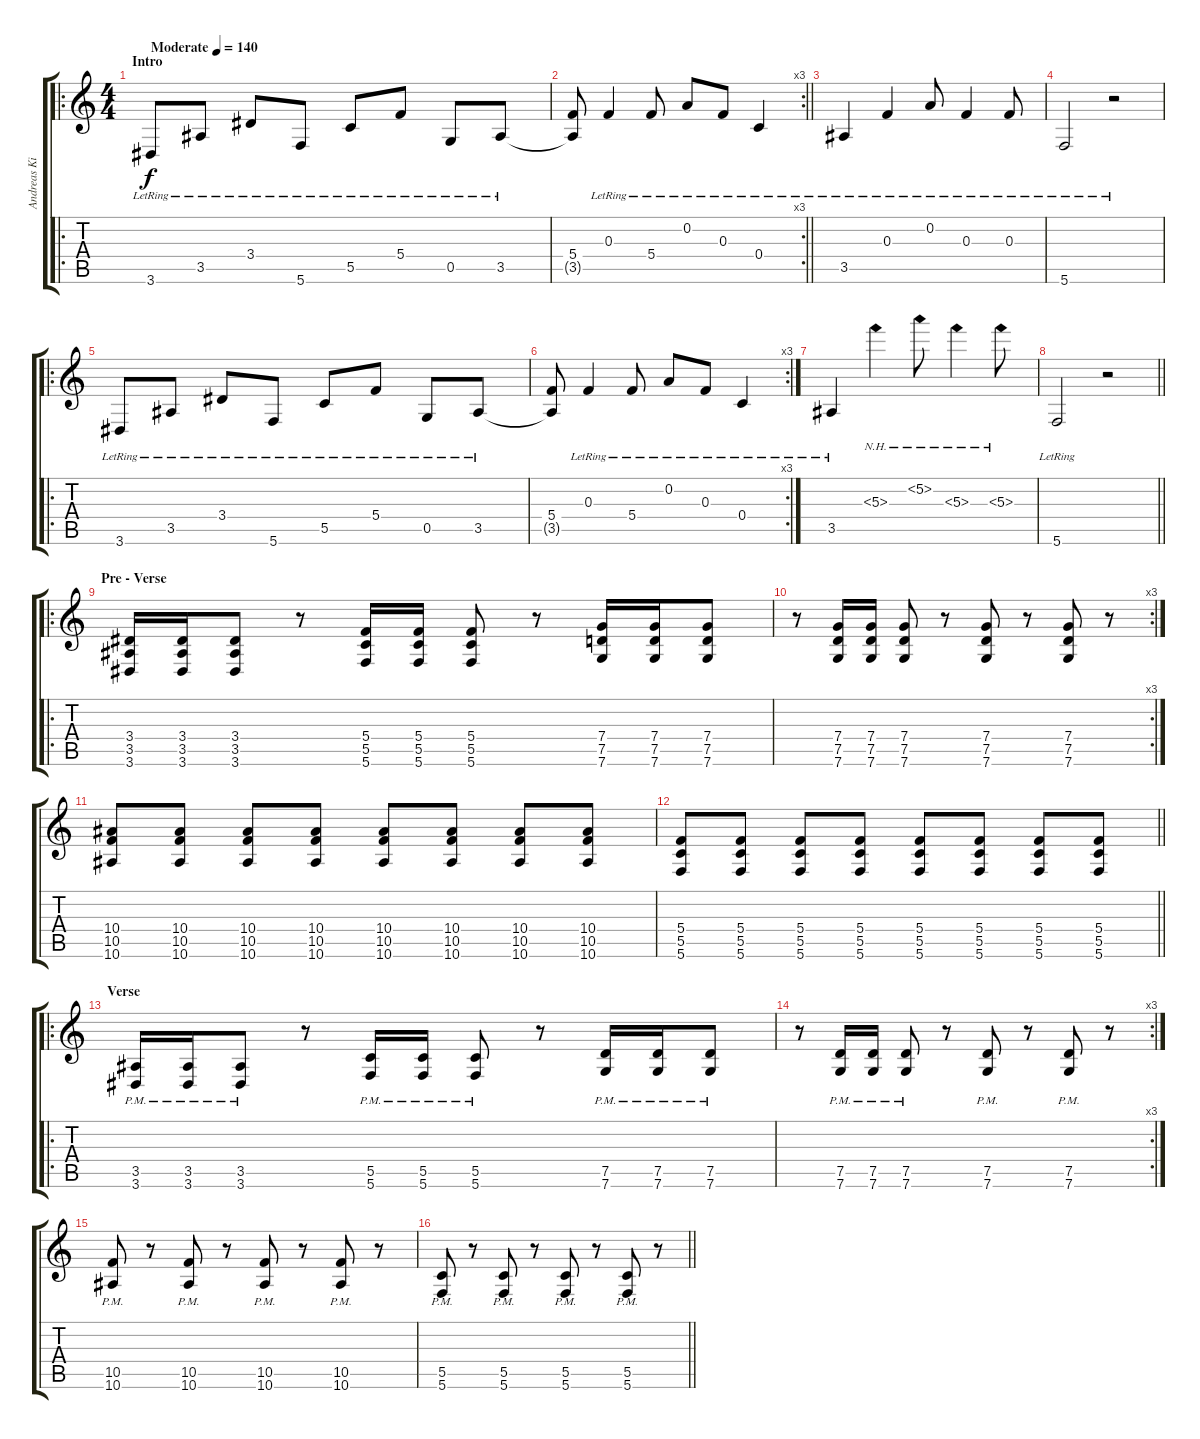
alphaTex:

\track ("Andreas Kisser \"Sepulculo\"" "Andreas Ki") {instrument distortionguitar}
\staff {score tabs}
\tuning (D4 A3 F3 C3 G2 C2) {hide}
\ro
\ts (4 4)
\section ("" "Intro")
\tempo (140 "Moderate")
\clef g2
\ks c
3.6{lr}.8{dy f instrument acousticguitarsteel} 3.5{lr}.8 3.4{lr}.8 5.6{lr}.8 5.5{lr}.8 5.4{lr}.8 0.5{lr}.8 3.5{lr}.8 |
\rc 3
\barLineRight lightlight
(5.4 3.5{t}).8 0.3{lr}.4 5.4{lr}.8 0.2{lr}.8 0.3{lr}.8 0.4{lr}.4 |
3.5{lr}.4 0.3{lr}.4 0.2{lr}.8 0.3{lr}.4 0.3{lr}.8 |
5.6{lr}.2 r.2 |
\ro
3.6{lr}.8 3.5{lr}.8 3.4{lr}.8 5.6{lr}.8 5.5{lr}.8 5.4{lr}.8 0.5{lr}.8 3.5{lr}.8 |
\rc 3
(5.4 3.5{t}).8 0.3{lr}.4 5.4{lr}.8 0.2{lr}.8 0.3{lr}.8 0.4{lr}.4 |
3.5{lr}.4 5.3{nh}.4 5.2{nh}.8 5.3{nh}.4 5.3{nh}.8 |
\barLineRight lightlight
5.6{lr}.2 r.2 |
\ro
\section ("" "Pre - Verse")
(3.4 3.5 3.6).16{instrument distortionguitar} (3.4 3.5 3.6).16{instrument distortionguitar} (3.4 3.5 3.6).8 r.8 (5.4 5.5 5.6).16 (5.4 5.5 5.6).16 (5.4 5.5 5.6).8 r.8 (7.4 7.5 7.6).16 (7.4 7.5 7.6).16 (7.4 7.5 7.6).8 |
\rc 3
r.8 (7.4 7.5 7.6).16 (7.4 7.5 7.6).16 (7.4 7.5 7.6).8 r.8 (7.4 7.5 7.6).8 r.8 (7.4 7.5 7.6).8 r.8 |
(10.4 10.5 10.6).8 (10.4 10.5 10.6).8 (10.4 10.5 10.6).8 (10.4 10.5 10.6).8 (10.4 10.5 10.6).8 (10.4 10.5 10.6).8 (10.4 10.5 10.6).8 (10.4 10.5 10.6).8 |
\barLineRight lightlight
(5.4 5.5 5.6).8 (5.4 5.5 5.6).8 (5.4 5.5 5.6).8 (5.4 5.5 5.6).8 (5.4 5.5 5.6).8 (5.4 5.5 5.6).8 (5.4 5.5 5.6).8 (5.4 5.5 5.6).8 |
\ro
\section ("" "Verse")
(3.5{pm} 3.6{pm}).16{instrument distortionguitar} (3.5{pm} 3.6{pm}).16{instrument distortionguitar} (3.5{pm} 3.6{pm}).8 r.8 (5.5{pm} 5.6{pm}).16 (5.5{pm} 5.6{pm}).16 (5.5{pm} 5.6{pm}).8 r.8 (7.5{pm} 7.6{pm}).16 (7.5{pm} 7.6{pm}).16 (7.5{pm} 7.6{pm}).8 |
\rc 3
r.8 (7.5{pm} 7.6{pm}).16 (7.5{pm} 7.6{pm}).16 (7.5{pm} 7.6{pm}).8 r.8 (7.5{pm} 7.6{pm}).8 r.8 (7.5{pm} 7.6{pm}).8 r.8 |
(10.5{pm} 10.6{pm}).8 r.8 (10.5{pm} 10.6{pm}).8 r.8 (10.5{pm} 10.6{pm}).8 r.8 (10.5{pm} 10.6{pm}).8 r.8 |
\barLineRight lightlight
(5.5{pm} 5.6{pm}).8 r.8 (5.5{pm} 5.6{pm}).8 r.8 (5.5{pm} 5.6{pm}).8 r.8 (5.5{pm} 5.6{pm}).8 r.8
